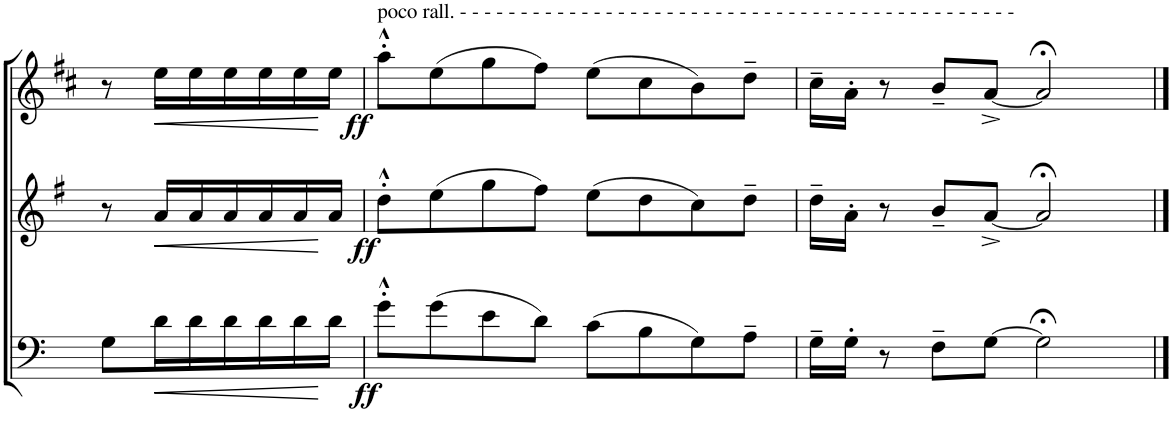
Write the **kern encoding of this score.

**kern	**dynam	**kern	**dynam	**kern	**dynam
*part3	*part3	*part2	*part2	*part1	*part1
*staff3	*staff3	*staff2	*staff2	*staff1	*staff1
*I"Trombone	*	*I"Horn in F	*	*I"BaccidentalFlat Trumpet	*
*I'Trb	*	*I'Hn	*	*I'Tpt	*
!!LO:PB:g=z
*clefF4	*	*clefG2	*	*clefG2	*
*	*	*Trd4c7	*	*Trd1c2	*
*k[]	*	*k[f#]	*	*k[f#c#]	*
*M4/4	*	*M4/4	*	*M4/4	*
=37	=37	=37	=37	=37	=37
8G\L	.	8r	.	8r	.
!	!LO:HP:b	!	!LO:HP:b	!	!LO:HP:b
16d\L	<	16a/LL	<	16ee\LL	<
16d\	.	16a/	.	16ee\	.
16d\	.	16a/	.	16ee\	.
16d\	.	16a/	.	16ee\	.
16d\	.	16a/	.	16ee\	.
16d\JJ	[	16a/JJ	[	16ee\JJ	[
=38	=38	=38	=38	=38	=38
!	!	!	!	!LO:TX:a:t=poco rall. - - - - - - - - - - - - - - - - - - - - - - - - - - - - - - - - - - - - - - - - - - - - - -	!
!	!LO:DY:b	!	!LO:DY:b	!	!LO:DY:b
8g'^^\L	ff	8dd'^^\L	ff	8aa'^^\L	ff
(8g\	.	(8ee\	.	(8ee\	.
8e\	.	8gg\	.	8gg\	.
8d\J)	.	8ff#\J)	.	8ff#\J)	.
(8c\L	.	(8ee\L	.	(8ee\L	.
8B\	.	8dd\	.	8cc#\	.
8G\)	.	8cc\)	.	8b\)	.
8A~\J	.	8dd~\J	.	8dd~\J	.
=39	=39	=39	=39	=39	=39
16G~\LL	.	16dd~\LL	.	16cc#~\LL	.
16G'\JJ	.	16a'\JJ	.	16a'\JJ	.
8r	.	8r	.	8r	.
8F~\L	.	8b~/L	.	8b~/L	.
[8G\J	.	[8a^/J	.	[8a^/J	.
2G;<\]	.	2a;</]	.	2a;</]	.
==	==	==	==	==	==
*-	*-	*-	*-	*-	*-
